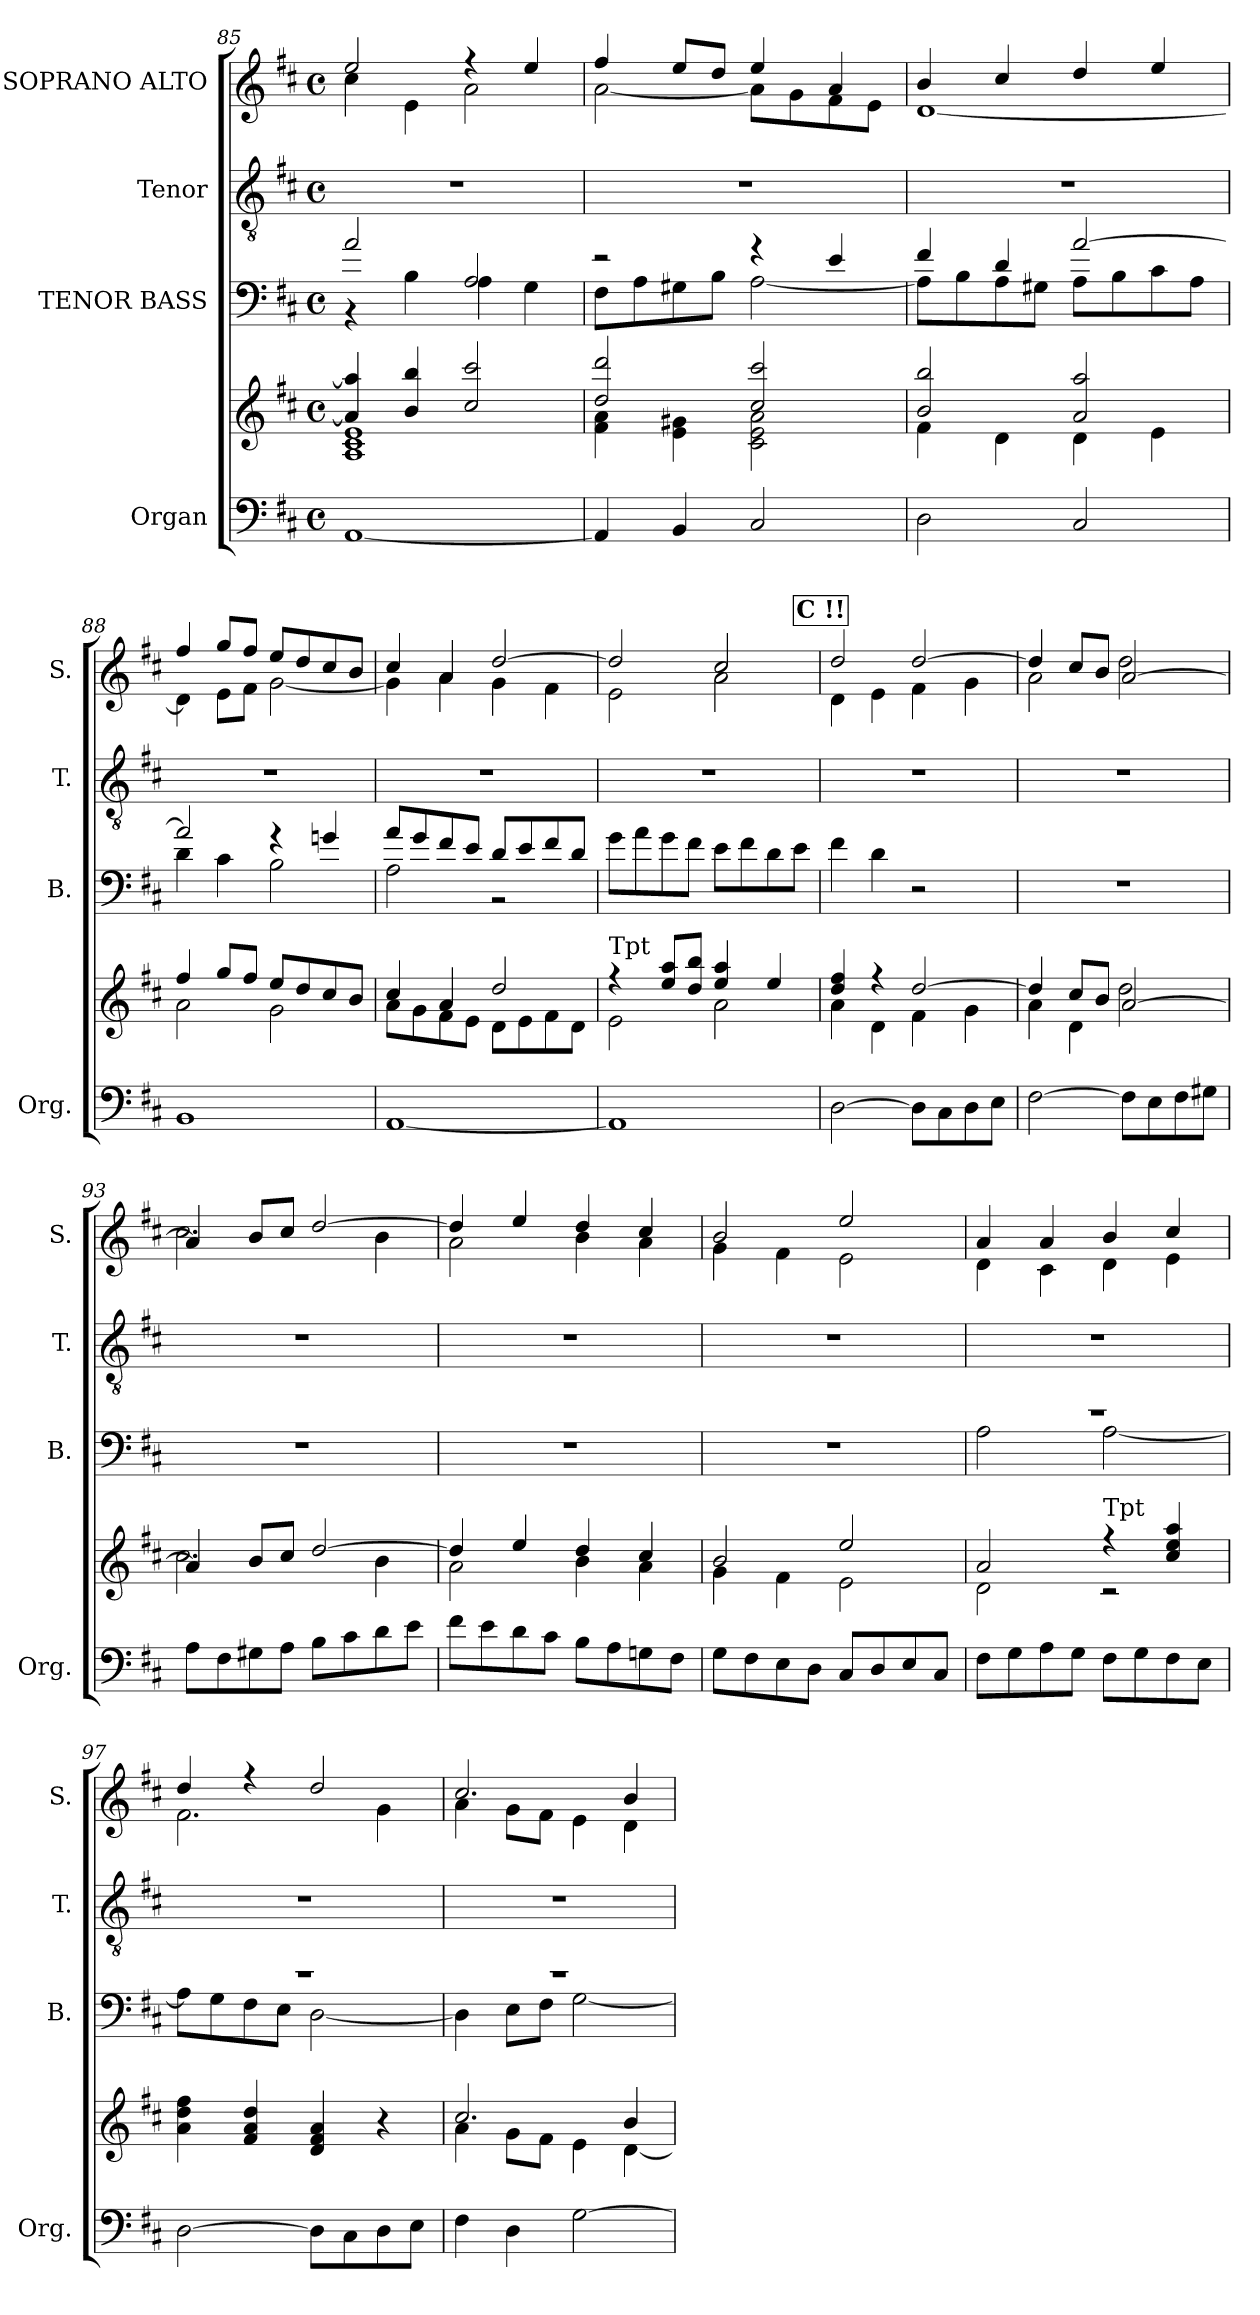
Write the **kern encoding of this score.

**kern	**kern	**kern	**kern	**kern
*part4	*part4	*part3	*part2	*part1
*staff5	*staff4	*staff3	*staff2	*staff1
*I"Organ	*	*I"TENOR BASS	*I"Tenor	*I"SOPRANO ALTO
*I'Org.	*	*I'B.	*I'T.	*I'S.
*clefF4	*clefG2	*clefF4	*clefGv2	*clefG2
*	*	*	*ITrd7c12	*
*k[f#c#]	*k[f#c#]	*k[f#c#]	*k[f#c#]	*k[f#c#]
*D:	*D:	*D:	*D:	*D:
*M4/4	*M4/4	*M4/4	*M4/4	*M4/4
*met(c)	*met(c)	*met(c)	*met(c)	*met(c)
=85	=85	=85	=85	=85
*	*^	*^	*	*^
[1AAi	4ai/] 4aai]	1Ai 1c#i 1ei	2ai/	4r	1r	2eei/	4cc#i\
.	4bi/ 4bbi	.	.	4Bi\	.	.	4ei\
.	2cc#i/ 2ccc#i	.	2Ai/	4Ai\	.	4r	2ai\
.	.	.	.	4Gi\	.	4eei/	.
=86	=86	=86	=86	=86	=86	=86	=86
4AAi/]	2ddi/ 2dddi	4f#i\ 4ai	2r	8F#i\L	1r	4ff#i/	[2ai\
.	.	.	.	8Ai\	.	.	.
4BBi/	.	4ei\ 4g#Xi	.	8G#Xi\	.	8eei/L	.
.	.	.	.	8Bi\J	.	8ddi/J	.
2C#i/	2cc#i/ 2ccc#i	2c#i\ 2ei 2ai	4r	[2Ai\	.	4eei/	8ai\L]
.	.	.	.	.	.	.	8gi\
.	.	.	4ei/	.	.	4ai/	8f#i\
.	.	.	.	.	.	.	8ei\J
=87	=87	=87	=87	=87	=87	=87	=87
2Di\	2bi/ 2bbi	4f#i\	4f#i/	8Ai\L]	1r	4bi/	[1di
.	.	.	.	8Bi\	.	.	.
.	.	4di\	4di/	8Ai\	.	4cc#i/	.
.	.	.	.	8G#Xi\J	.	.	.
2C#i/	2ai/ 2aai	4di\	[2ai/	8Ai\L	.	4ddi/	.
.	.	.	.	8Bi\	.	.	.
.	.	4ei\	.	8c#i\	.	4eei/	.
.	.	.	.	8Ai\J	.	.	.
=88	=88	=88	=88	=88	=88	=88	=88
1BBi	4ff#i/	2ai\	2ai/]	4di\	1r	4ff#i/	4di\]
.	8ggi/L	.	.	4c#i\	.	8ggi/L	8ei\L
.	8ff#i/J	.	.	.	.	8ff#i/J	8f#i\J
.	8eei/L	2gi\	4r	2Bi\	.	8eei/L	[2gi\
.	8ddi/	.	.	.	.	8ddi/	.
.	8cc#i/	.	4gni/	.	.	8cc#i/	.
.	8bi/J	.	.	.	.	8bi/J	.
!!LO:LB:g=z	!!
=89	=89	=89	=89	=89	=89	=89	=89
[1AAi	4cc#i/	8ai\L	8ai/L	2Ai\	1r	4cc#i/	4gi\]
.	.	8gi\	8gi/	.	.	.	.
.	4ai/	8f#i\	8f#i/	.	.	4ai/	4ai\
.	.	8ei\J	8ei/J	.	.	.	.
.	2ddi/	8di\L	8di/L	2r	.	[2ddi/	4gi\
.	.	8ei\	8ei/	.	.	.	.
.	.	8f#i\	8f#i/	.	.	.	4f#i\
.	.	8di\J	8di/J	.	.	.	.
*	*	*	*v	*v	*	*	*
=90	=90	=90	=90	=90	=90	=90
!	!LO:TX:a:t=Tpt	!	!	!	!	!
1AAi]	4r	2ei\	8gi\L	1r	2ddi/]	2ei\
.	.	.	8ai\	.	.	.
.	8eei/ 8aaiL	.	8gi\	.	.	.
.	8ddi/ 8bbiJ	.	8f#i\J	.	.	.
.	4eei/ 4aai	2ai\	8ei\L	.	2cc#i/	2ai\
.	.	.	8f#i\	.	.	.
.	4eei/	.	8di\	.	.	.
.	.	.	8ei\J	.	.	.
!!LO:REH:place=s1:B:color=#000000:enc=box:fs=17.1407:t=C	!!
=91	=91	=91	=91	=91	=91	=91
[2Di\	4ddi/ 4ff#i	4ai\	4f#i\	1r	2ddi/	4di\
.	4r	4di\	4di\	.	.	4ei\
8Di\L]	[2ddi/	4f#i\	2r	.	[2ddi/	4f#i\
8C#i\	.	.	.	.	.	.
8Di\	.	4gi\	.	.	.	4gi\
8Ei\J	.	.	.	.	.	.
=92	=92	=92	=92	=92	=92	=92
[2F#i\	4ddi/]	4ai\	1r	1r	4ddi/]	2ai\
.	8cc#i/L	4di\	.	.	8cc#i/L	.
.	8bi/J	.	.	.	8bi/J	.
8F#i\L]	[2ai/	2ddi\	.	.	[2ai/	2ddi\
8Ei\	.	.	.	.	.	.
8F#i\	.	.	.	.	.	.
8G#Xi\J	.	.	.	.	.	.
=93	=93	=93	=93	=93	=93	=93
8Ai\L	4ai/]	2.cc#i\	1r	1r	4ai/]	2.cc#i\
8F#i\	.	.	.	.	.	.
8G#Xi\	8bi/L	.	.	.	8bi/L	.
8Ai\J	8cc#i/J	.	.	.	8cc#i/J	.
8Bi\L	[2ddi/	.	.	.	[2ddi/	.
8c#i\	.	.	.	.	.	.
8di\	.	4bi\	.	.	.	4bi\
8ei\J	.	.	.	.	.	.
!!LO:PB:g=z	!!
=94	=94	=94	=94	=94	=94	=94
8f#i\L	4ddi/]	2ai\	1r	1r	4ddi/]	2ai\
8ei\	.	.	.	.	.	.
8di\	4eei/	.	.	.	4eei/	.
8c#i\J	.	.	.	.	.	.
8Bi\L	4ddi/	4bi\	.	.	4ddi/	4bi\
8Ai\	.	.	.	.	.	.
8Gni\	4cc#i/	4ai\	.	.	4cc#i/	4ai\
8F#i\J	.	.	.	.	.	.
=95	=95	=95	=95	=95	=95	=95
8Gi\L	2bi/	4gi\	1r	1r	2bi/	4gi\
8F#i\	.	.	.	.	.	.
8Ei\	.	4f#i\	.	.	.	4f#i\
8Di\J	.	.	.	.	.	.
8C#i/L	2eei/	2ei\	.	.	2eei/	2ei\
8Di/	.	.	.	.	.	.
8Ei/	.	.	.	.	.	.
8C#i/J	.	.	.	.	.	.
=96	=96	=96	=96	=96	=96	=96
*	*	*	*^	*	*	*
8F#i\L	2ai/	2di\	1r	2Ai\	1r	4ai/	4di\
8Gi\	.	.	.	.	.	.	.
8Ai\	.	.	.	.	.	4ai/	4c#i\
8Gi\J	.	.	.	.	.	.	.
!	!LO:TX:a:t=Tpt	!	!	!	!	!	!
8F#i\L	4r	2r	.	[2Ai\	.	4bi/	4di\
8Gi\	.	.	.	.	.	.	.
8F#i\	4cc#i/ 4eei 4aai	.	.	.	.	4cc#i/	4ei\
8Ei\J	.	.	.	.	.	.	.
*	*v	*v	*	*	*	*	*
=97	=97	=97	=97	=97	=97	=97
[2Di\	4ai\ 4ddi 4ff#i	1r	8Ai\L]	1r	4ddi/	2.f#i\
.	.	.	8Gi\	.	.	.
.	4f#i/ 4ai 4ddi	.	8F#i\	.	4r	.
.	.	.	8Ei\J	.	.	.
8Di\L]	4di/ 4f#i 4ai	.	[2Di\	.	2ddi/	.
8C#i\	.	.	.	.	.	.
8Di\	4r	.	.	.	.	4gi\
8Ei\J	.	.	.	.	.	.
=98	=98	=98	=98	=98	=98	=98
*	*^	*	*	*	*	*
4F#i\	2.cc#i/	4ai\	1r	4Di\]	1r	2.cc#i/	4ai\
4Di\	.	8gi\L	.	8Ei\L	.	.	8gi\L
.	.	8f#i\J	.	8F#i\J	.	.	8f#i\J
[2Gi\	.	4ei\	.	[2Gi\	.	.	4ei\
.	4bi/	[4di\	.	.	.	4bi/	4di\
*	*v	*v	*	*	*	*v	*v
*	*	*v	*v	*	*
=	=	=	=	=
*-	*-	*-	*-	*-
